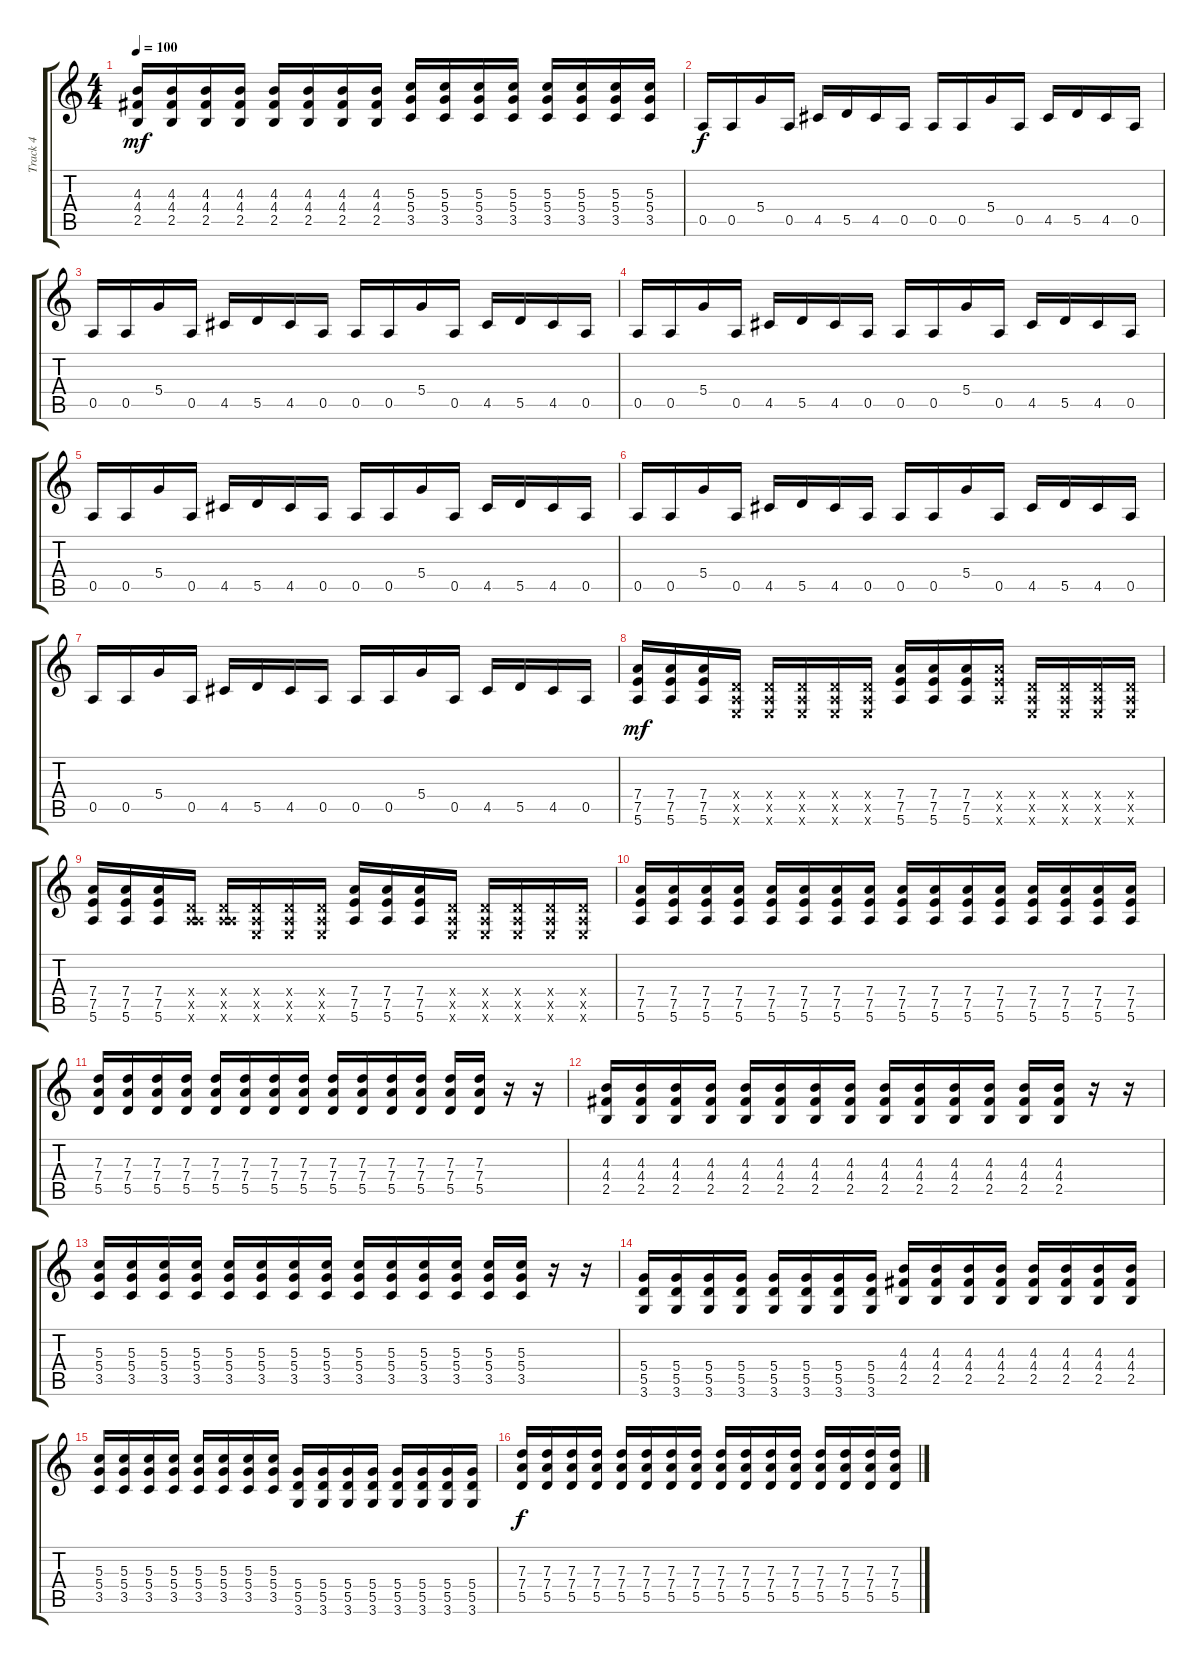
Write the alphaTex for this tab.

\track ("Track 4" "Track 4") {instrument distortionguitar}
\staff {score tabs}
\tuning (E4 B3 G3 D3 A2 E2) {hide}
\ts (4 4)
\tempo 100
\clef g2
\ks c
(4.3 4.4 2.5).16{dy mf} (4.3 4.4 2.5).16 (4.3 4.4 2.5).16 (4.3 4.4 2.5).16 (4.3 4.4 2.5).16 (4.3 4.4 2.5).16 (4.3 4.4 2.5).16 (4.3 4.4 2.5).16 (5.3 5.4 3.5).16 (5.3 5.4 3.5).16 (5.3 5.4 3.5).16 (5.3 5.4 3.5).16 (5.3 5.4 3.5).16 (5.3 5.4 3.5).16 (5.3 5.4 3.5).16 (5.3 5.4 3.5).16 |
0.5.16{dy f} 0.5.16 5.4.16 0.5.16 4.5.16 5.5.16 4.5.16 0.5.16 0.5.16 0.5.16 5.4.16 0.5.16 4.5.16 5.5.16 4.5.16 0.5.16 |
0.5.16 0.5.16 5.4.16 0.5.16 4.5.16 5.5.16 4.5.16 0.5.16 0.5.16 0.5.16 5.4.16 0.5.16 4.5.16 5.5.16 4.5.16 0.5.16 |
0.5.16 0.5.16 5.4.16 0.5.16 4.5.16 5.5.16 4.5.16 0.5.16 0.5.16 0.5.16 5.4.16 0.5.16 4.5.16 5.5.16 4.5.16 0.5.16 |
0.5.16 0.5.16 5.4.16 0.5.16 4.5.16 5.5.16 4.5.16 0.5.16 0.5.16 0.5.16 5.4.16 0.5.16 4.5.16 5.5.16 4.5.16 0.5.16 |
0.5.16 0.5.16 5.4.16 0.5.16 4.5.16 5.5.16 4.5.16 0.5.16 0.5.16 0.5.16 5.4.16 0.5.16 4.5.16 5.5.16 4.5.16 0.5.16 |
0.5.16 0.5.16 5.4.16 0.5.16 4.5.16 5.5.16 4.5.16 0.5.16 0.5.16 0.5.16 5.4.16 0.5.16 4.5.16 5.5.16 4.5.16 0.5.16 |
(7.4 7.5 5.6).16{dy mf} (7.4 7.5 5.6).16 (7.4 7.5 5.6).16 (0.4{x} 0.5{x} 0.6{x}).16 (0.4{x} 0.5{x} 0.6{x}).16 (0.4{x} 0.5{x} 0.6{x}).16 (0.4{x} 0.5{x} 0.6{x}).16 (0.4{x} 0.5{x} 0.6{x}).16 (7.4 7.5 5.6).16 (7.4 7.5 5.6).16 (7.4 7.5 5.6).16 (7.4{x} 7.5{x} 5.6{x}).16 (0.4{x} 0.5{x} 0.6{x}).16 (0.4{x} 0.5{x} 0.6{x}).16 (0.4{x} 0.5{x} 0.6{x}).16 (0.4{x} 0.5{x} 0.6{x}).16 |
(7.4 7.5 5.6).16 (7.4 7.5 5.6).16 (7.4 7.5 5.6).16 (0.4{x} 0.5{x} 5.6{x}).16 (0.4{x} 0.5{x} 5.6{x}).16 (0.4{x} 0.5{x} 0.6{x}).16 (0.4{x} 0.5{x} 0.6{x}).16 (0.4{x} 0.5{x} 0.6{x}).16 (7.4 7.5 5.6).16 (7.4 7.5 5.6).16 (7.4 7.5 5.6).16 (0.4{x} 0.5{x} 0.6{x}).16 (0.4{x} 0.5{x} 0.6{x}).16 (0.4{x} 0.5{x} 0.6{x}).16 (0.4{x} 0.5{x} 0.6{x}).16 (0.4{x} 0.5{x} 0.6{x}).16 |
(7.4 7.5 5.6).16 (7.4 7.5 5.6).16 (7.4 7.5 5.6).16 (7.4 7.5 5.6).16 (7.4 7.5 5.6).16 (7.4 7.5 5.6).16 (7.4 7.5 5.6).16 (7.4 7.5 5.6).16 (7.4 7.5 5.6).16 (7.4 7.5 5.6).16 (7.4 7.5 5.6).16 (7.4 7.5 5.6).16 (7.4 7.5 5.6).16 (7.4 7.5 5.6).16 (7.4 7.5 5.6).16 (7.4 7.5 5.6).16 |
(7.3 7.4 5.5).16 (7.3 7.4 5.5).16 (7.3 7.4 5.5).16 (7.3 7.4 5.5).16 (7.3 7.4 5.5).16 (7.3 7.4 5.5).16 (7.3 7.4 5.5).16 (7.3 7.4 5.5).16 (7.3 7.4 5.5).16 (7.3 7.4 5.5).16 (7.3 7.4 5.5).16 (7.3 7.4 5.5).16 (7.3 7.4 5.5).16 (7.3 7.4 5.5).16 r.16 r.16 |
(4.3 4.4 2.5).16 (4.3 4.4 2.5).16 (4.3 4.4 2.5).16 (4.3 4.4 2.5).16 (4.3 4.4 2.5).16 (4.3 4.4 2.5).16 (4.3 4.4 2.5).16 (4.3 4.4 2.5).16 (4.3 4.4 2.5).16 (4.3 4.4 2.5).16 (4.3 4.4 2.5).16 (4.3 4.4 2.5).16 (4.3 4.4 2.5).16 (4.3 4.4 2.5).16 r.16 r.16 |
(5.3 5.4 3.5).16 (5.3 5.4 3.5).16 (5.3 5.4 3.5).16 (5.3 5.4 3.5).16 (5.3 5.4 3.5).16 (5.3 5.4 3.5).16 (5.3 5.4 3.5).16 (5.3 5.4 3.5).16 (5.3 5.4 3.5).16 (5.3 5.4 3.5).16 (5.3 5.4 3.5).16 (5.3 5.4 3.5).16 (5.3 5.4 3.5).16 (5.3 5.4 3.5).16 r.16 r.16 |
(5.4 5.5 3.6).16 (5.4 5.5 3.6).16 (5.4 5.5 3.6).16 (5.4 5.5 3.6).16 (5.4 5.5 3.6).16 (5.4 5.5 3.6).16 (5.4 5.5 3.6).16 (5.4 5.5 3.6).16 (4.3 4.4 2.5).16 (4.3 4.4 2.5).16 (4.3 4.4 2.5).16 (4.3 4.4 2.5).16 (4.3 4.4 2.5).16 (4.3 4.4 2.5).16 (4.3 4.4 2.5).16 (4.3 4.4 2.5).16 |
(5.3 5.4 3.5).16 (5.3 5.4 3.5).16 (5.3 5.4 3.5).16 (5.3 5.4 3.5).16 (5.3 5.4 3.5).16 (5.3 5.4 3.5).16 (5.3 5.4 3.5).16 (5.3 5.4 3.5).16 (5.4 5.5 3.6).16 (5.4 5.5 3.6).16 (5.4 5.5 3.6).16 (5.4 5.5 3.6).16 (5.4 5.5 3.6).16 (5.4 5.5 3.6).16 (5.4 5.5 3.6).16 (5.4 5.5 3.6).16 |
(7.3 7.4 5.5).16{dy f} (7.3 7.4 5.5).16 (7.3 7.4 5.5).16 (7.3 7.4 5.5).16 (7.3 7.4 5.5).16 (7.3 7.4 5.5).16 (7.3 7.4 5.5).16 (7.3 7.4 5.5).16 (7.3 7.4 5.5).16 (7.3 7.4 5.5).16 (7.3 7.4 5.5).16 (7.3 7.4 5.5).16 (7.3 7.4 5.5).16 (7.3 7.4 5.5).16 (7.3 7.4 5.5).16 (7.3 7.4 5.5).16
